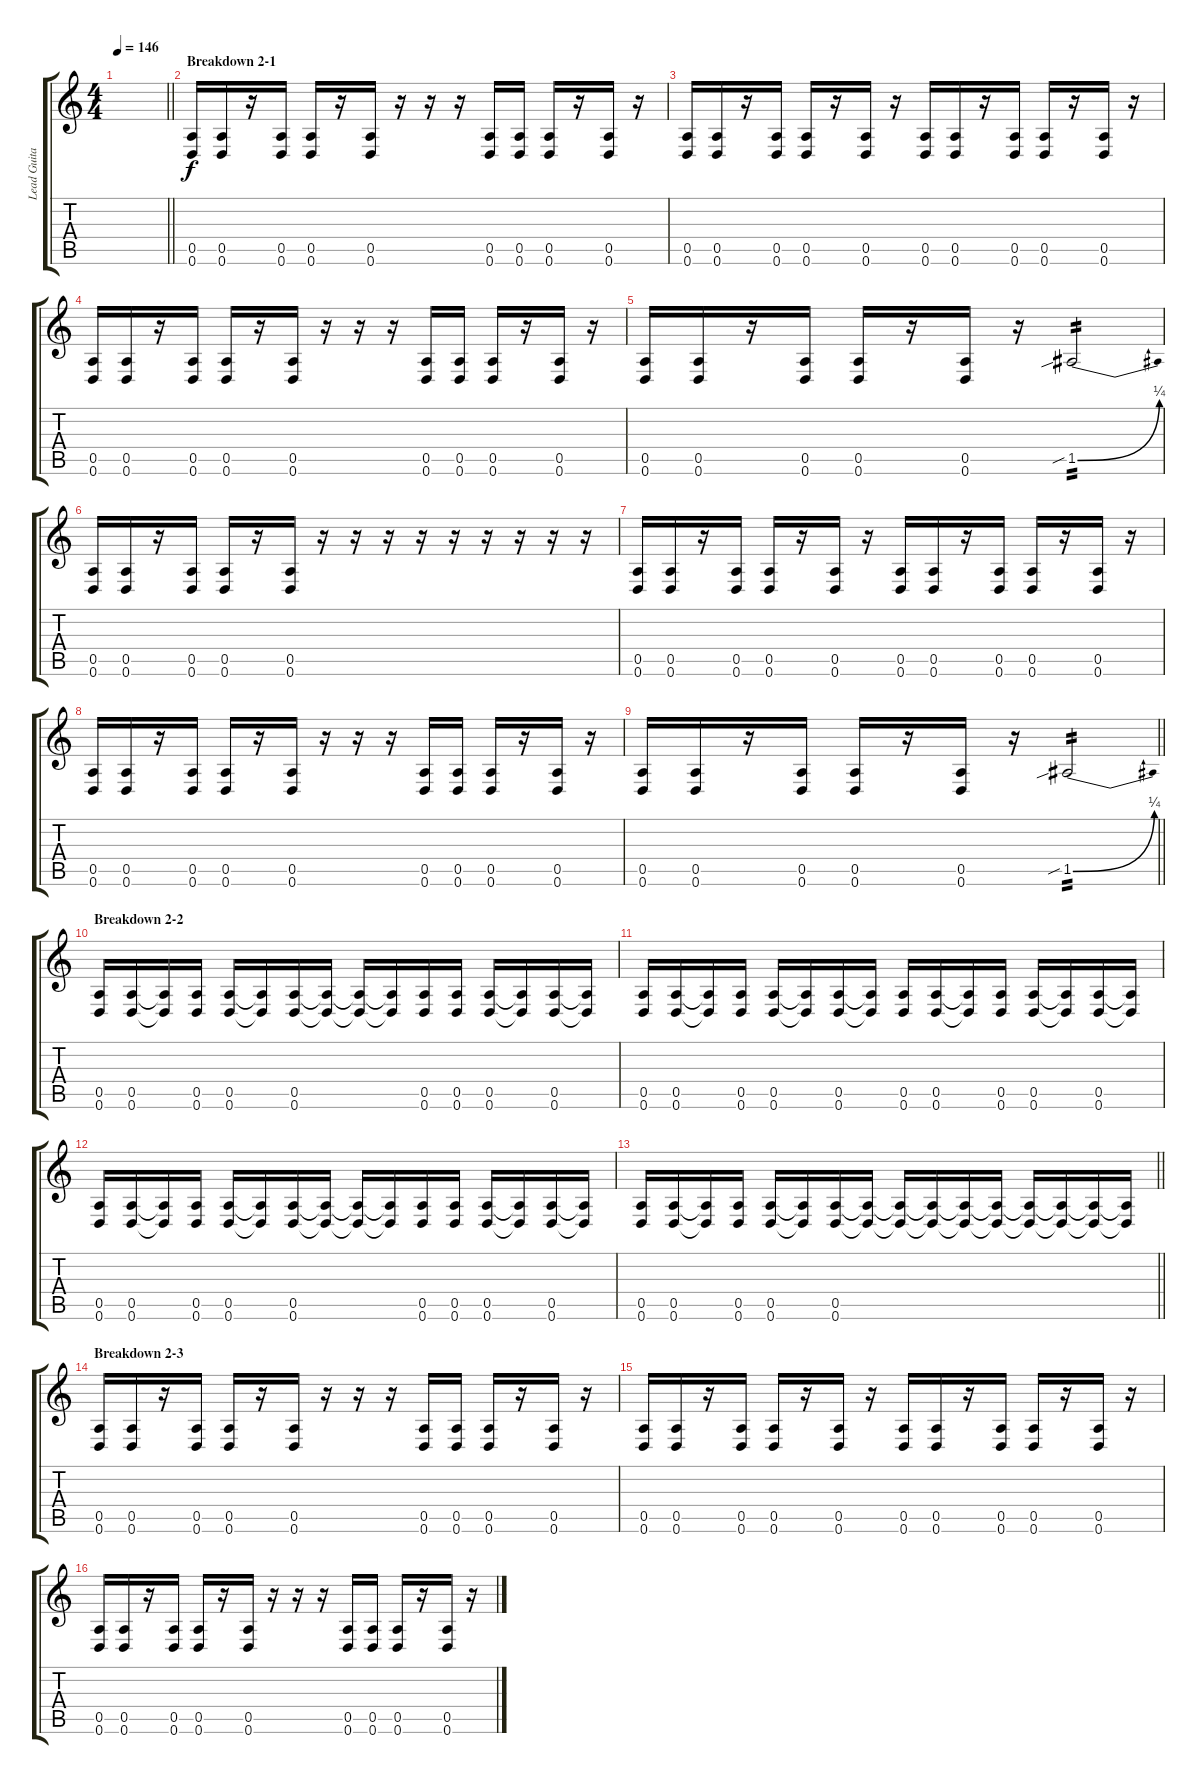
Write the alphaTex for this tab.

\track ("Lead Guitar" "Lead Guita") {instrument overdrivenguitar}
\staff {score tabs}
\tuning (E4 B3 G3 D3 A2 D2) {hide}
\ts (4 4)
\tempo 146
\clef g2
\barLineRight lightlight
\ks c
|
\section ("" "Breakdown 2-1")
(0.5 0.6).16 (0.5 0.6).16 r.16 (0.5 0.6).16 (0.5 0.6).16 r.16 (0.5 0.6).16 r.16 r.16 r.16 (0.5 0.6).16 (0.5 0.6).16 (0.5 0.6).16 r.16 (0.5 0.6).16 r.16 |
(0.5 0.6).16 (0.5 0.6).16 r.16 (0.5 0.6).16 (0.5 0.6).16 r.16 (0.5 0.6).16 r.16 (0.5 0.6).16 (0.5 0.6).16 r.16 (0.5 0.6).16 (0.5 0.6).16 r.16 (0.5 0.6).16 r.16 |
(0.5 0.6).16 (0.5 0.6).16 r.16 (0.5 0.6).16 (0.5 0.6).16 r.16 (0.5 0.6).16 r.16 r.16 r.16 (0.5 0.6).16 (0.5 0.6).16 (0.5 0.6).16 r.16 (0.5 0.6).16 r.16 |
(0.5 0.6).16 (0.5 0.6).16 r.16 (0.5 0.6).16 (0.5 0.6).16 r.16 (0.5 0.6).16 r.16 1.5{be (bend 0 0 60 1) sib}.2{tp 2} |
(0.5 0.6).16 (0.5 0.6).16 r.16 (0.5 0.6).16 (0.5 0.6).16 r.16 (0.5 0.6).16 r.16 r.16 r.16 r.16 r.16 r.16 r.16 r.16 r.16 |
(0.5 0.6).16 (0.5 0.6).16 r.16 (0.5 0.6).16 (0.5 0.6).16 r.16 (0.5 0.6).16 r.16 (0.5 0.6).16 (0.5 0.6).16 r.16 (0.5 0.6).16 (0.5 0.6).16 r.16 (0.5 0.6).16 r.16 |
(0.5 0.6).16 (0.5 0.6).16 r.16 (0.5 0.6).16 (0.5 0.6).16 r.16 (0.5 0.6).16 r.16 r.16 r.16 (0.5 0.6).16 (0.5 0.6).16 (0.5 0.6).16 r.16 (0.5 0.6).16 r.16 |
\barLineRight lightlight
(0.5 0.6).16 (0.5 0.6).16 r.16 (0.5 0.6).16 (0.5 0.6).16 r.16 (0.5 0.6).16 r.16 1.5{be (bend 0 0 60 1) sib}.2{tp 2} |
\section ("" "Breakdown 2-2")
(0.5 0.6).16 (0.5 0.6).16 (0.5{t} 0.6{t}).16 (0.5 0.6).16 (0.5 0.6).16 (0.5{t} 0.6{t}).16 (0.5 0.6).16 (0.5{t} 0.6{t}).16 (0.5{t} 0.6{t}).16 (0.5{t} 0.6{t}).16 (0.5 0.6).16 (0.5 0.6).16 (0.5 0.6).16 (0.5{t} 0.6{t}).16 (0.5 0.6).16 (0.5{t} 0.6{t}).16 |
(0.5 0.6).16 (0.5 0.6).16 (0.5{t} 0.6{t}).16 (0.5 0.6).16 (0.5 0.6).16 (0.5{t} 0.6{t}).16 (0.5 0.6).16 (0.5{t} 0.6{t}).16 (0.5 0.6).16 (0.5 0.6).16 (0.5{t} 0.6{t}).16 (0.5 0.6).16 (0.5 0.6).16 (0.5{t} 0.6{t}).16 (0.5 0.6).16 (0.5{t} 0.6{t}).16 |
(0.5 0.6).16 (0.5 0.6).16 (0.5{t} 0.6{t}).16 (0.5 0.6).16 (0.5 0.6).16 (0.5{t} 0.6{t}).16 (0.5 0.6).16 (0.5{t} 0.6{t}).16 (0.5{t} 0.6{t}).16 (0.5{t} 0.6{t}).16 (0.5 0.6).16 (0.5 0.6).16 (0.5 0.6).16 (0.5{t} 0.6{t}).16 (0.5 0.6).16 (0.5{t} 0.6{t}).16 |
\barLineRight lightlight
(0.5 0.6).16 (0.5 0.6).16 (0.5{t} 0.6{t}).16 (0.5 0.6).16 (0.5 0.6).16 (0.5{t} 0.6{t}).16 (0.5 0.6).16 (0.5{t} 0.6{t}).16 (0.5{t} 0.6{t}).16 (0.5{t} 0.6{t}).16 (0.5{t} 0.6{t}).16 (0.5{t} 0.6{t}).16 (0.5{t} 0.6{t}).16 (0.5{t} 0.6{t}).16 (0.5{t} 0.6{t}).16 (0.5{t} 0.6{t}).16 |
\section ("" "Breakdown 2-3")
(0.5 0.6).16 (0.5 0.6).16 r.16 (0.5 0.6).16 (0.5 0.6).16 r.16 (0.5 0.6).16 r.16 r.16 r.16 (0.5 0.6).16 (0.5 0.6).16 (0.5 0.6).16 r.16 (0.5 0.6).16 r.16 |
(0.5 0.6).16 (0.5 0.6).16 r.16 (0.5 0.6).16 (0.5 0.6).16 r.16 (0.5 0.6).16 r.16 (0.5 0.6).16 (0.5 0.6).16 r.16 (0.5 0.6).16 (0.5 0.6).16 r.16 (0.5 0.6).16 r.16 |
(0.5 0.6).16 (0.5 0.6).16 r.16 (0.5 0.6).16 (0.5 0.6).16 r.16 (0.5 0.6).16 r.16 r.16 r.16 (0.5 0.6).16 (0.5 0.6).16 (0.5 0.6).16 r.16 (0.5 0.6).16 r.16
